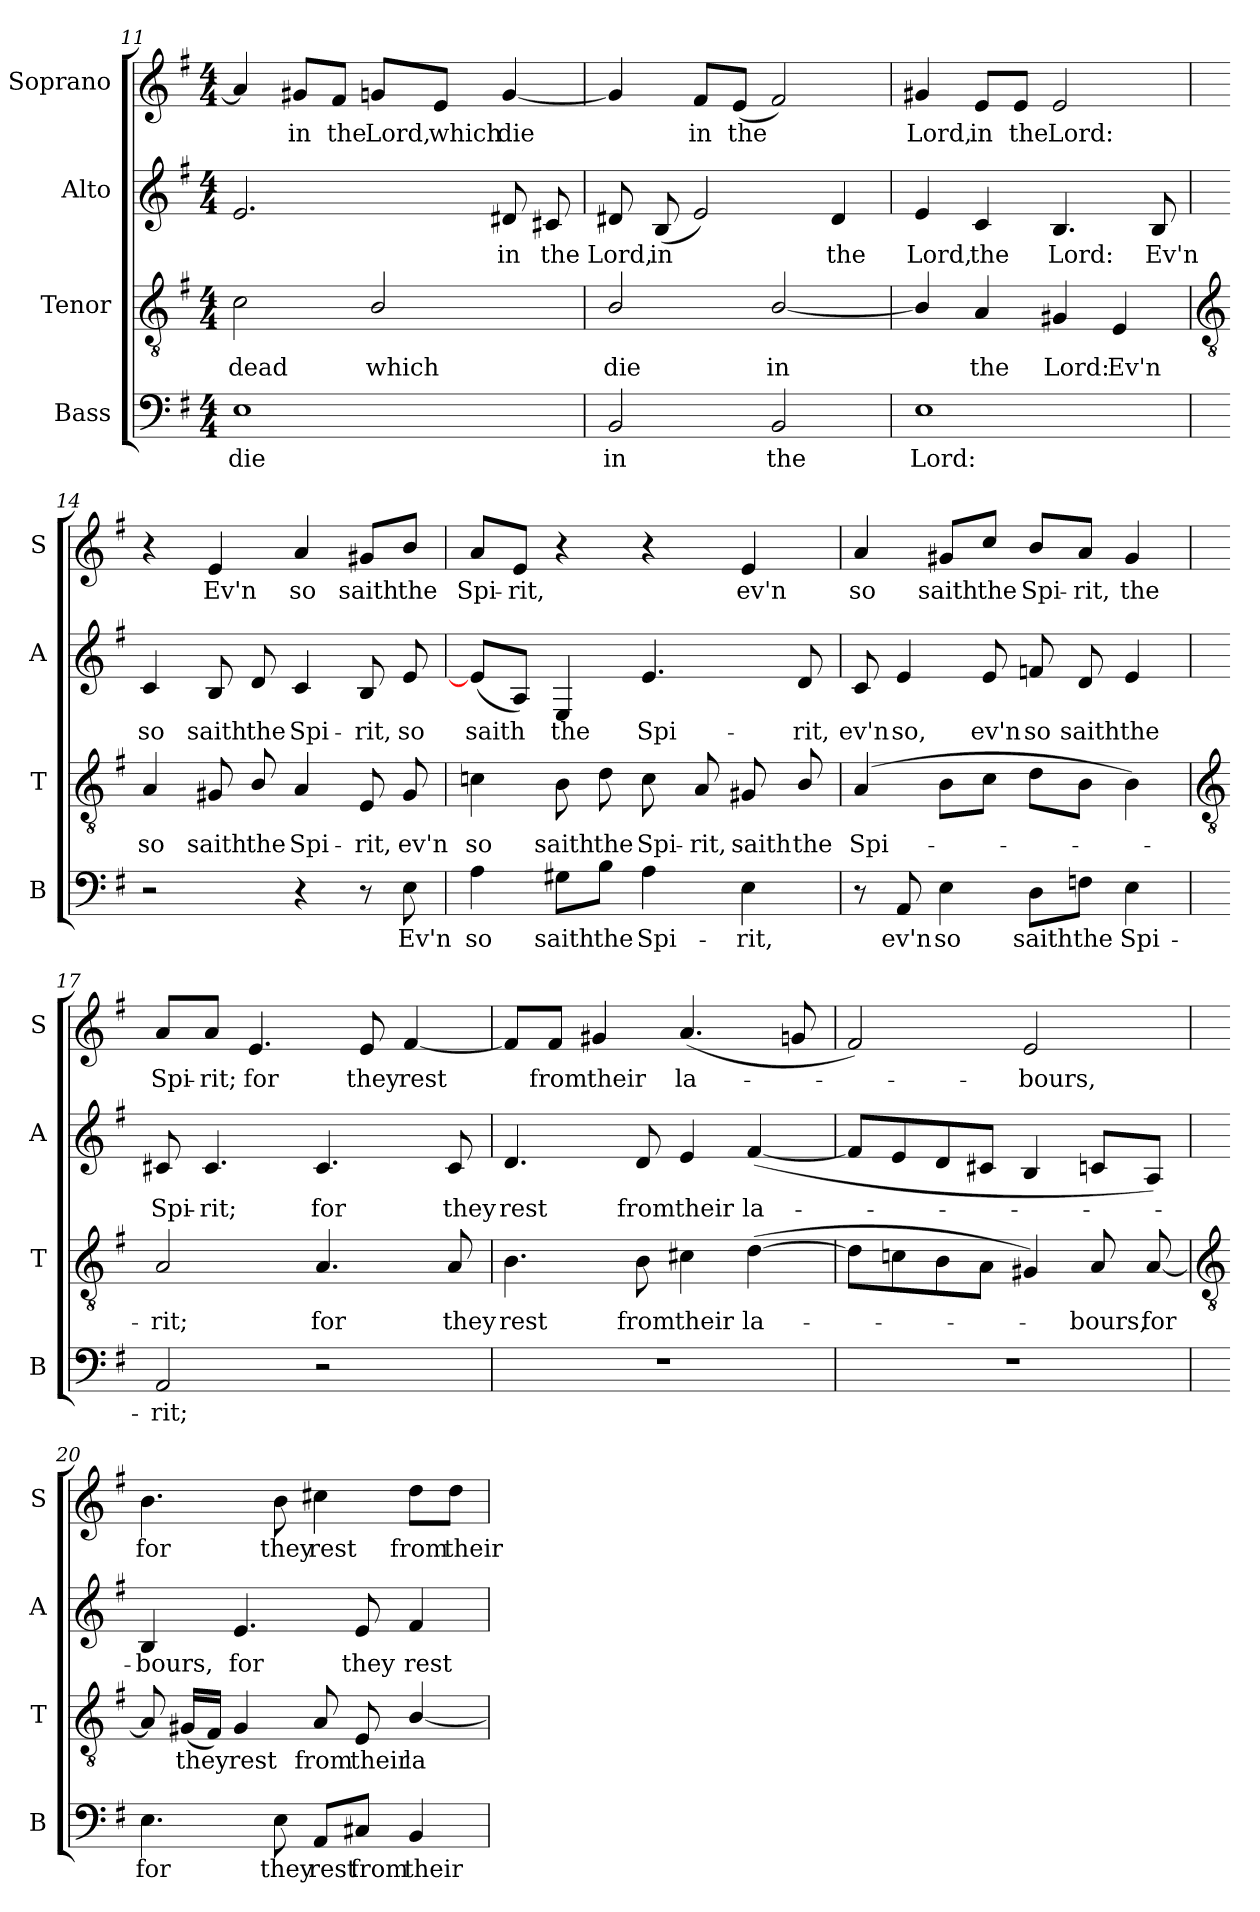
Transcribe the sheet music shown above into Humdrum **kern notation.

**kern	**text	**kern	**text	**kern	**text	**kern	**text
*part4	*part4	*part3	*part3	*part2	*part2	*part1	*part1
*staff4	*staff4	*staff3	*staff3	*staff2	*staff2	*staff1	*staff1
*I"Bass	*	*I"Tenor	*	*I"Alto	*	*I"Soprano	*
*I'B	*	*I'T	*	*I'A	*	*I'S	*
!!LO:LB:g=z
*clefF4	*	*clefGv2	*	*clefG2	*	*clefG2	*
*k[f#]	*	*k[f#]	*	*k[f#]	*	*k[f#]	*
*G:	*	*G:	*	*G:	*	*G:	*
*M4/4	*	*M4/4	*	*M4/4	*	*M4/4	*
=11	=11	=11	=11	=11	=11	=11	=11
!	!LO:LY:b	!	!LO:LY:b	!	!	!	!
1E	die	2c	dead	2.e	.	4a]	.
!	!	!	!	!	!	!	!LO:LY:b
.	.	.	.	.	.	8g#X/L	in
!	!	!	!	!	!	!	!LO:LY:b
.	.	.	.	.	.	8f#/J	the
!	!	!	!LO:LY:b	!	!	!	!LO:LY:b
.	.	2B/	which	.	.	8gn/L	Lord,
!	!	!	!	!	!	!	!LO:LY:b
.	.	.	.	.	.	8e/J	which
!	!	!	!	!	!LO:LY:b	!	!LO:LY:b
.	.	.	.	8d#X	in	[4g	die
!	!	!	!	!	!LO:LY:b	!	!
.	.	.	.	8c#X	the	.	.
=12	=12	=12	=12	=12	=12	=12	=12
!	!LO:LY:b	!	!LO:LY:b	!	!LO:LY:b	!	!
2BB	in	2B/	die	8d#X	Lord,	4g]	.
!	!	!	!	!	!LO:LY:b	!	!
.	.	.	.	(<8B	in	.	.
!	!	!	!	!	!	!	!LO:LY:b
.	.	.	.	2e)	.	8f#/L	in
!	!	!	!	!	!	!	!LO:LY:b
.	.	.	.	.	.	(<8e/J	the
!	!LO:LY:b	!	!LO:LY:b	!	!	!	!
2BB	the	[2B/	in	.	.	2f#)	.
!	!	!	!	!	!LO:LY:b	!	!
.	.	.	.	4d#	the	.	.
=13	=13	=13	=13	=13	=13	=13	=13
!	!LO:LY:b	!	!	!	!LO:LY:b	!	!LO:LY:b
1E	Lord:	4B/]	.	4e	Lord,	4g#X	Lord,
!	!	!	!LO:LY:b	!	!LO:LY:b	!	!LO:LY:b
.	.	4A	the	4c	the	8e/L	in
!	!	!	!	!	!	!	!LO:LY:b
.	.	.	.	.	.	8e/J	the
!	!	!	!LO:LY:b	!	!LO:LY:b	!	!LO:LY:b
.	.	4G#X	Lord:	4.B	Lord:	2e	Lord:
!	!	!	!LO:LY:b	!	!	!	!
.	.	4E	Ev'n	.	.	.	.
!	!	!	!	!	!LO:LY:b	!	!
.	.	.	.	8B	Ev'n	.	.
!!LO:LB:g=z
=14	=14	=14	=14	=14	=14	=14	=14
*	*	*clefGv2	*	*	*	*	*
!	!	!	!LO:LY:b	!	!LO:LY:b	!	!
2r	.	4A	so	4c	so	4r	.
!	!	!	!LO:LY:b	!	!LO:LY:b	!	!LO:LY:b
.	.	8G#X	saith	8B	saith	4e	Ev'n
!	!	!	!LO:LY:b	!	!LO:LY:b	!	!
.	.	8B/	the	8d	the	.	.
!	!	!	!LO:LY:b	!	!LO:LY:b	!	!LO:LY:b
4r	.	4A	Spi-	4c	Spi-	4a	so
!	!	!	!LO:LY:b	!	!LO:LY:b	!	!LO:LY:b
8r	.	8E	-rit,	8B	-rit,	8g#X/L	saith
!	!LO:LY:b	!	!LO:LY:b	!	!LO:LY:b	!	!LO:LY:b
8E	Ev'n	8G#	ev'n	8e	so	8b/J	the
=15	=15	=15	=15	=15	=15	=15	=15
!	!LO:LY:b	!	!LO:LY:b	!	!LO:LY:b	!	!LO:LY:b
4A	so	4cn	so	(<8eL]	saith	8a/L	Spi-
!	!	!	!	!	!	!	!LO:LY:b
.	.	.	.	8AJ)	.	8e/J	-rit,
!	!LO:LY:b	!	!LO:LY:b	!	!LO:LY:b	!	!
8G#X\L	saith	8B	saith	4E	the	4r	.
!	!LO:LY:b	!	!LO:LY:b	!	!	!	!
8B\J	the	8d	the	.	.	.	.
!	!LO:LY:b	!	!LO:LY:b	!	!LO:LY:b	!	!
4A	Spi-	8c	Spi-	4.e	Spi-	4r	.
!	!	!	!LO:LY:b	!	!	!	!
.	.	8A	-rit,	.	.	.	.
!	!LO:LY:b	!	!LO:LY:b	!	!	!	!LO:LY:b
4E	-rit,	8G#X	saith	.	.	4e	ev'n
!	!	!	!LO:LY:b	!	!LO:LY:b	!	!
.	.	8B/	the	8d	-rit,	.	.
=16	=16	=16	=16	=16	=16	=16	=16
!	!	!	!LO:LY:b	!	!LO:LY:b	!	!LO:LY:b
8r	.	(>4A	Spi-	8c	ev'n	4a	so
!	!LO:LY:b	!	!	!	!LO:LY:b	!	!
8AA	ev'n	.	.	4e	so,	.	.
!	!LO:LY:b	!	!	!	!	!	!LO:LY:b
4E	so	8BL	.	.	.	8g#X/L	saith
!	!	!	!	!	!LO:LY:b	!	!LO:LY:b
.	.	8cJ	.	8e	ev'n	8cc/J	the
!	!LO:LY:b	!	!	!	!LO:LY:b	!	!LO:LY:b
8D\L	saith	8dL	.	8fn	so	8b/L	Spi-
!	!LO:LY:b	!	!	!	!LO:LY:b	!	!LO:LY:b
8Fn\J	the	8BJ	.	8d	saith	8a/J	-rit,
!	!LO:LY:b	!	!	!	!LO:LY:b	!	!LO:LY:b
4E	Spi-	4B)	.	4e	the	4g#	the
!!LO:LB:g=z
=17	=17	=17	=17	=17	=17	=17	=17
*	*	*clefGv2	*	*	*	*	*
!	!LO:LY:b	!	!LO:LY:b	!	!LO:LY:b	!	!LO:LY:b
2AA	-rit;	2A	rit;	8c#X	Spi-	8a/L	Spi-
!	!	!	!	!	!LO:LY:b	!	!LO:LY:b
.	.	.	.	4.c#	-rit;	8a/J	-rit;
!	!	!	!	!	!	!	!LO:LY:b
.	.	.	.	.	.	4.e	for
!	!	!	!LO:LY:b	!	!LO:LY:b	!	!
2r	.	4.A	for	4.c#	for	.	.
!	!	!	!	!	!	!	!LO:LY:b
.	.	.	.	.	.	8e	they
!	!	!	!	!	!	!	!LO:LY:b
.	.	.	.	.	.	[4f#	rest
!	!	!	!LO:LY:b	!	!LO:LY:b	!	!
.	.	8A	they	8c#	they	.	.
=18	=18	=18	=18	=18	=18	=18	=18
!	!	!	!LO:LY:b	!	!LO:LY:b	!	!
1r	.	4.B	rest	4.d	rest	8f#/L]	.
!	!	!	!	!	!	!	!LO:LY:b
.	.	.	.	.	.	8f#/J	from
!	!	!	!	!	!	!	!LO:LY:b
.	.	.	.	.	.	4g#X	their
!	!	!	!LO:LY:b	!	!LO:LY:b	!	!
.	.	8B	from	8d	from	.	.
!	!	!	!LO:LY:b	!	!LO:LY:b	!	!LO:LY:b
.	.	4c#X	their	4e	their	(<4.a	la-
!	!	!	!LO:LY:b	!	!LO:LY:b	!	!
.	.	(>[4d	la-	(<[4f#	la-	.	.
.	.	.	.	.	.	8gn	.
=19	=19	=19	=19	=19	=19	=19	=19
1r	.	8dL]	.	8f#L]	.	2f#)	.
.	.	8cn	.	8e	.	.	.
.	.	8B	.	8d	.	.	.
.	.	8AJ	.	8c#XJ	.	.	.
!	!	!	!	!	!	!	!LO:LY:b
.	.	4G#X)	.	4B	.	2e	bours,
!	!	!	!LO:LY:b	!	!	!	!
.	.	8A	bours,	8cnL	.	.	.
!	!	!	!LO:LY:b	!	!	!	!
.	.	[8A	for	8AJ)	.	.	.
!!LO:LB:g=z
=20	=20	=20	=20	=20	=20	=20	=20
*	*	*clefGv2	*	*	*	*	*
!	!LO:LY:b	!	!	!	!LO:LY:b	!	!LO:LY:b
4.E	for	8A]	.	4B	bours,	4.b	for
!	!	!	!LO:LY:b	!	!	!	!
.	.	(<16G#XLL	they	.	.	.	.
.	.	16F#JJ)	.	.	.	.	.
!	!	!	!LO:LY:b	!	!LO:LY:b	!	!
.	.	4G#	rest	4.e	for	.	.
!	!LO:LY:b	!	!	!	!	!	!LO:LY:b
8E	they	.	.	.	.	8b	they
!	!LO:LY:b	!	!LO:LY:b	!	!	!	!LO:LY:b
8AA/L	rest	8A	from	.	.	4cc#X	rest
!	!LO:LY:b	!	!LO:LY:b	!	!LO:LY:b	!	!
8C#X/J	from	8E	their	8e	they	.	.
!	!LO:LY:b	!	!LO:LY:b	!	!LO:LY:b	!	!LO:LY:b
4BB	their	[4B/	la-	4f#	rest	8dd\L	from
!	!	!	!	!	!	!	!LO:LY:b
.	.	.	.	.	.	8dd\J	their
=	=	=	=	=	=	=	=
*-	*-	*-	*-	*-	*-	*-	*-
